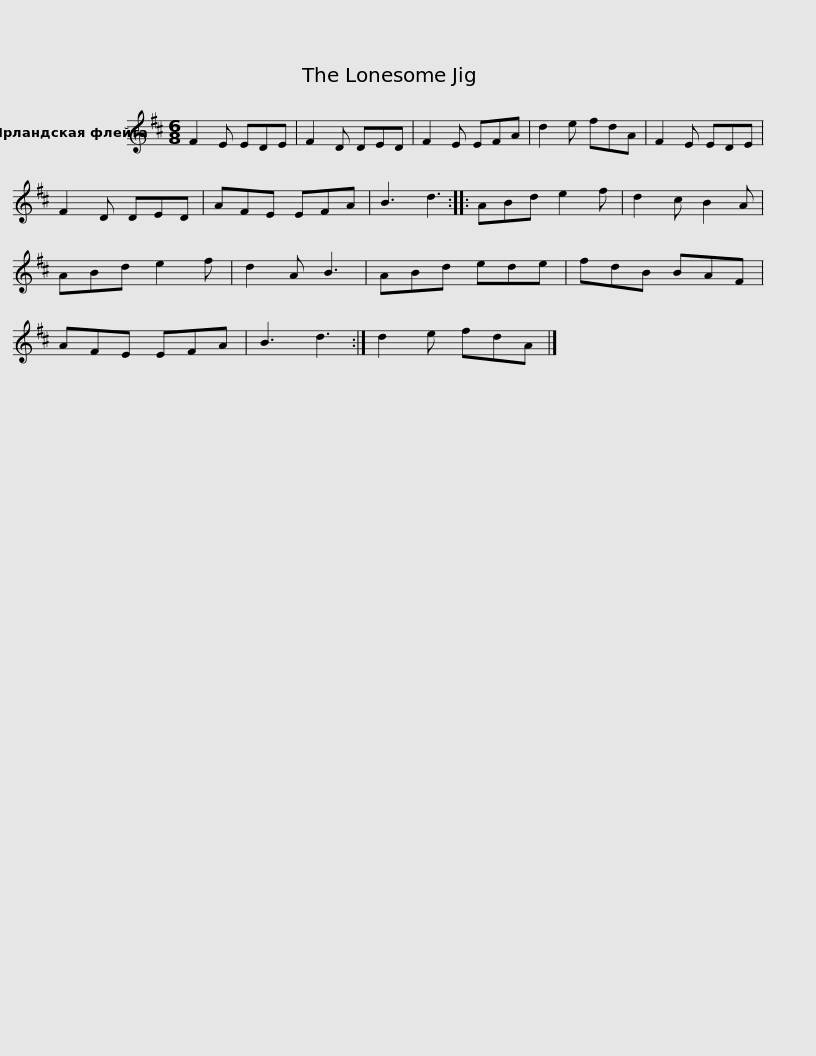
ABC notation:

X:1
L:1/8
M:6/8
I:linebreak $
K:D
V:1 treble
V:1
 F2 E EDE | F2 D DED | F2 E EFA | d2 e fdA | F2 E EDE | %5
 F2 D DED | AFE EFA | B3 d3 ::$ ABd e2 f | d2 c B2 A | %10
 ABd e2 f | d2 A B3 | ABd ede | fdB BAF | AFE EFA | %15
 B3 d3 :|$ d2 e fdA |] %17
